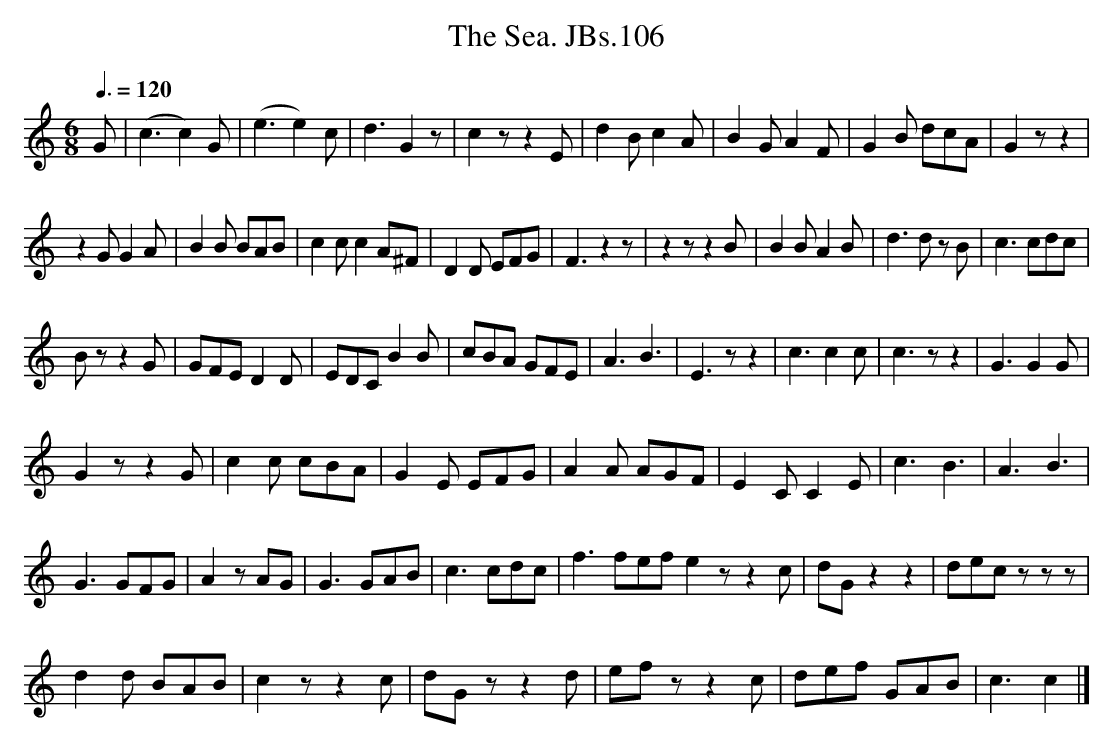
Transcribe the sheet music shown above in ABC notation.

X:1
T:Sea. JBs.106, The
M:6/8
L:1/8
Q:3/8=120
K:C
G|(c3c2)G|(e3e2)c|d3G2z|c2zz2E|d2Bc2A|B2GA2F|G2B dcA|G2zz2|
z2GG2A|B2B BAB|c2cc2A^F|D2D EFG|F3z2z|z2zz2B|B2BA2B|d3d zB|c3cdc|
Bzz2G|GFE D2D|EDCB2,B|cBA GFE|A3B3|E3zz2|c3c2c|c3zz2|G3G2G|
G2zz2G|c2c cBA|G2E EFG|A2A AGF|E2CC2E|c3B3|A3B3|
G3GFG|A2zAG|G3GAB|c3cdc|f3fefe2zz2c|dGz2z2|deczzz|
d2d BAB|c2zz2c|dGzz2d|efzz2c|def GAB|c3c2|]
